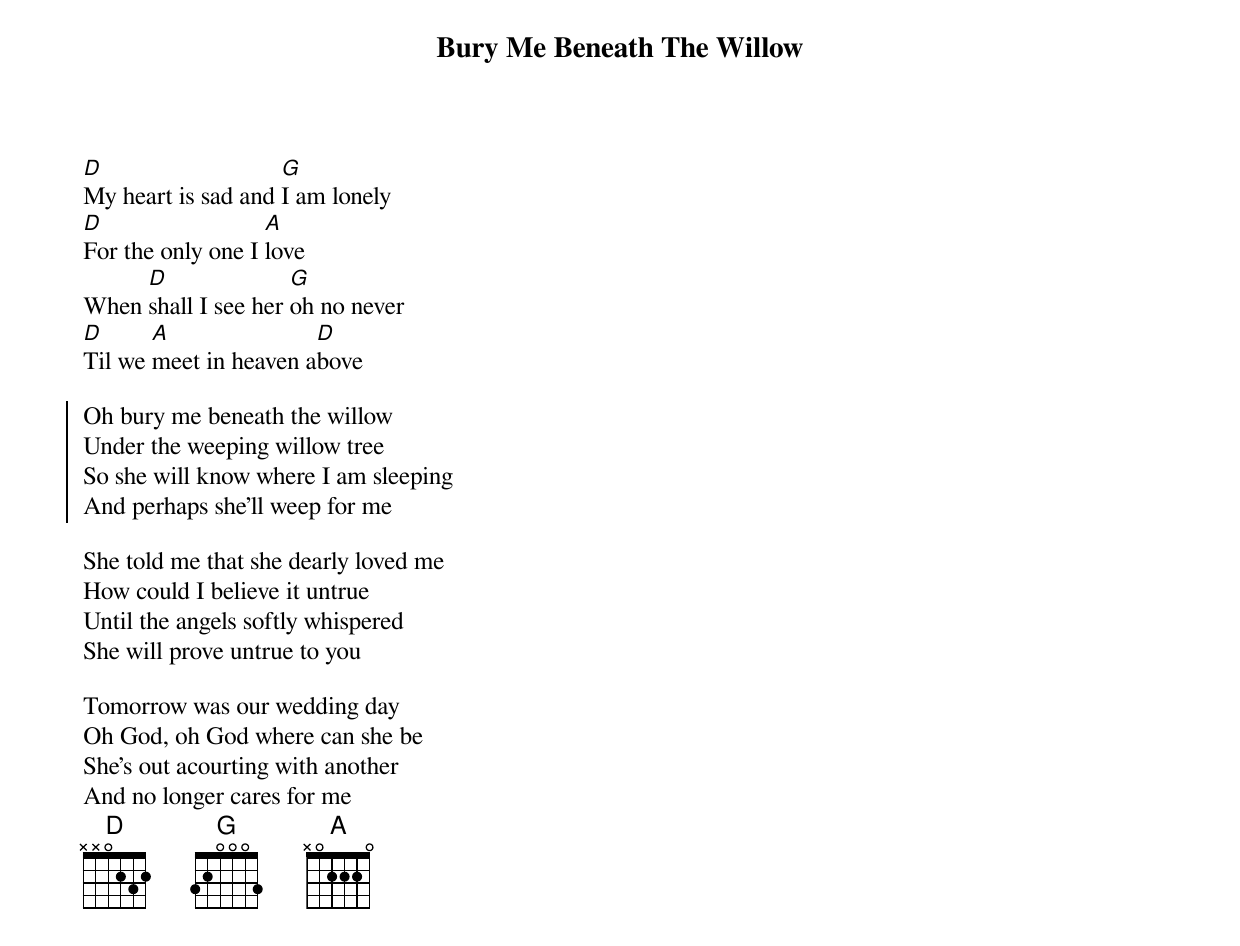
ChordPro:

{title: Bury Me Beneath The Willow}

[D]My heart is sad and [G]I am lonely
[D]For the only one I [A]love
When [D]shall I see her [G]oh no never
[D]Til we [A]meet in heaven a[D]bove

{start_of_chorus}
Oh bury me beneath the willow
Under the weeping willow tree
So she will know where I am sleeping
And perhaps she'll weep for me
{end_of_chorus}

She told me that she dearly loved me
How could I believe it untrue
Until the angels softly whispered
She will prove untrue to you

Tomorrow was our wedding day
Oh God, oh God where can she be
She's out acourting with another
And no longer cares for me
